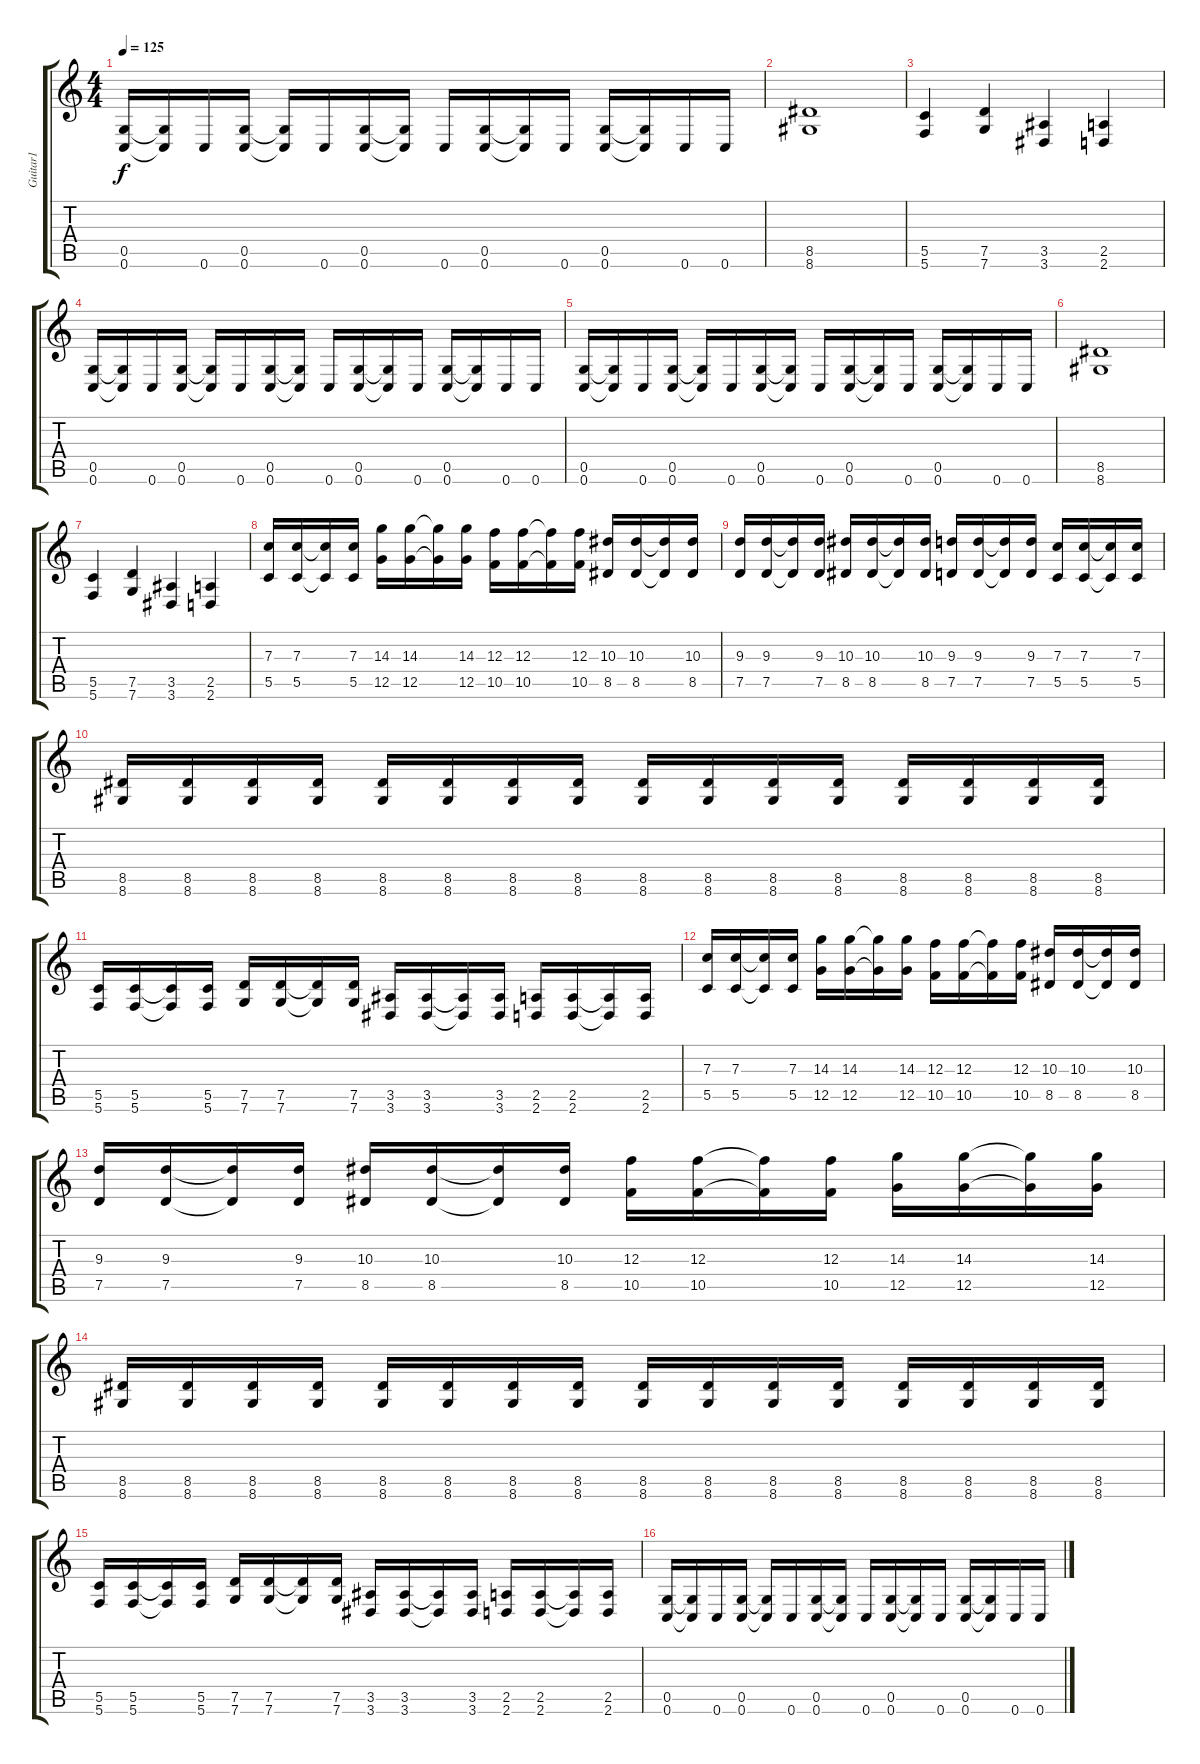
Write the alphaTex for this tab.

\track ("Guitar1" "Guitar1") {instrument distortionguitar}
\staff {score tabs}
\tuning (D4 A3 F3 C3 G2 C2) {hide}
\ts (4 4)
\tempo 125
\clef g2
\ks c
(0.5 0.6).16{dy f} (0.5{t} 0.6{t}).16 0.6.16 (0.5 0.6).16 (0.5{t} 0.6{t}).16 0.6.16 (0.5 0.6).16 (0.5{t} 0.6{t}).16 0.6.16 (0.5 0.6).16 (0.5{t} 0.6{t}).16 0.6.16 (0.5 0.6).16 (0.5{t} 0.6{t}).16 0.6.16 0.6.16 |
(8.5 8.6).1 |
(5.5 5.6).4 (7.5 7.6).4 (3.5 3.6).4 (2.5 2.6).4 |
(0.5 0.6).16 (0.5{t} 0.6{t}).16 0.6.16 (0.5 0.6).16 (0.5{t} 0.6{t}).16 0.6.16 (0.5 0.6).16 (0.5{t} 0.6{t}).16 0.6.16 (0.5 0.6).16 (0.5{t} 0.6{t}).16 0.6.16 (0.5 0.6).16 (0.5{t} 0.6{t}).16 0.6.16 0.6.16 |
(0.5 0.6).16 (0.5{t} 0.6{t}).16 0.6.16 (0.5 0.6).16 (0.5{t} 0.6{t}).16 0.6.16 (0.5 0.6).16 (0.5{t} 0.6{t}).16 0.6.16 (0.5 0.6).16 (0.5{t} 0.6{t}).16 0.6.16 (0.5 0.6).16 (0.5{t} 0.6{t}).16 0.6.16 0.6.16 |
(8.5 8.6).1 |
(5.5 5.6).4 (7.5 7.6).4 (3.5 3.6).4 (2.5 2.6).4 |
(7.3 5.5).16 (7.3 5.5).16 (7.3{t} 5.5{t}).16 (7.3 5.5).16 (14.3 12.5).16 (14.3 12.5).16 (14.3{t} 12.5{t}).16 (14.3 12.5).16 (12.3 10.5).16 (12.3 10.5).16 (12.3{t} 10.5{t}).16 (12.3 10.5).16 (10.3 8.5).16 (10.3 8.5).16 (10.3{t} 8.5{t}).16 (10.3 8.5).16 |
(9.3 7.5).16 (9.3 7.5).16 (9.3{t} 7.5{t}).16 (9.3 7.5).16 (10.3 8.5).16 (10.3 8.5).16 (10.3{t} 8.5{t}).16 (10.3 8.5).16 (9.3 7.5).16 (9.3 7.5).16 (9.3{t} 7.5{t}).16 (9.3 7.5).16 (7.3 5.5).16 (7.3 5.5).16 (7.3{t} 5.5{t}).16 (7.3 5.5).16 |
(8.5 8.6).16 (8.5 8.6).16 (8.5 8.6).16 (8.5 8.6).16 (8.5 8.6).16 (8.5 8.6).16 (8.5 8.6).16 (8.5 8.6).16 (8.5 8.6).16 (8.5 8.6).16 (8.5 8.6).16 (8.5 8.6).16 (8.5 8.6).16 (8.5 8.6).16 (8.5 8.6).16 (8.5 8.6).16 |
(5.5 5.6).16 (5.5 5.6).16 (5.5{t} 5.6{t}).16 (5.5 5.6).16 (7.5 7.6).16 (7.5 7.6).16 (7.5{t} 7.6{t}).16 (7.5 7.6).16 (3.5 3.6).16 (3.5 3.6).16 (3.5{t} 3.6{t}).16 (3.5 3.6).16 (2.5 2.6).16 (2.5 2.6).16 (2.5{t} 2.6{t}).16 (2.5 2.6).16 |
(7.3 5.5).16 (7.3 5.5).16 (7.3{t} 5.5{t}).16 (7.3 5.5).16 (14.3 12.5).16 (14.3 12.5).16 (14.3{t} 12.5{t}).16 (14.3 12.5).16 (12.3 10.5).16 (12.3 10.5).16 (12.3{t} 10.5{t}).16 (12.3 10.5).16 (10.3 8.5).16 (10.3 8.5).16 (10.3{t} 8.5{t}).16 (10.3 8.5).16 |
(9.3 7.5).16 (9.3 7.5).16 (9.3{t} 7.5{t}).16 (9.3 7.5).16 (10.3 8.5).16 (10.3 8.5).16 (10.3{t} 8.5{t}).16 (10.3 8.5).16 (12.3 10.5).16 (12.3 10.5).16 (12.3{t} 10.5{t}).16 (12.3 10.5).16 (14.3 12.5).16 (14.3 12.5).16 (14.3{t} 12.5{t}).16 (14.3 12.5).16 |
(8.5 8.6).16 (8.5 8.6).16 (8.5 8.6).16 (8.5 8.6).16 (8.5 8.6).16 (8.5 8.6).16 (8.5 8.6).16 (8.5 8.6).16 (8.5 8.6).16 (8.5 8.6).16 (8.5 8.6).16 (8.5 8.6).16 (8.5 8.6).16 (8.5 8.6).16 (8.5 8.6).16 (8.5 8.6).16 |
(5.5 5.6).16 (5.5 5.6).16 (5.5{t} 5.6{t}).16 (5.5 5.6).16 (7.5 7.6).16 (7.5 7.6).16 (7.5{t} 7.6{t}).16 (7.5 7.6).16 (3.5 3.6).16 (3.5 3.6).16 (3.5{t} 3.6{t}).16 (3.5 3.6).16 (2.5 2.6).16 (2.5 2.6).16 (2.5{t} 2.6{t}).16 (2.5 2.6).16 |
(0.5 0.6).16 (0.5{t} 0.6{t}).16 0.6.16 (0.5 0.6).16 (0.5{t} 0.6{t}).16 0.6.16 (0.5 0.6).16 (0.5{t} 0.6{t}).16 0.6.16 (0.5 0.6).16 (0.5{t} 0.6{t}).16 0.6.16 (0.5 0.6).16 (0.5{t} 0.6{t}).16 0.6.16 0.6.16
